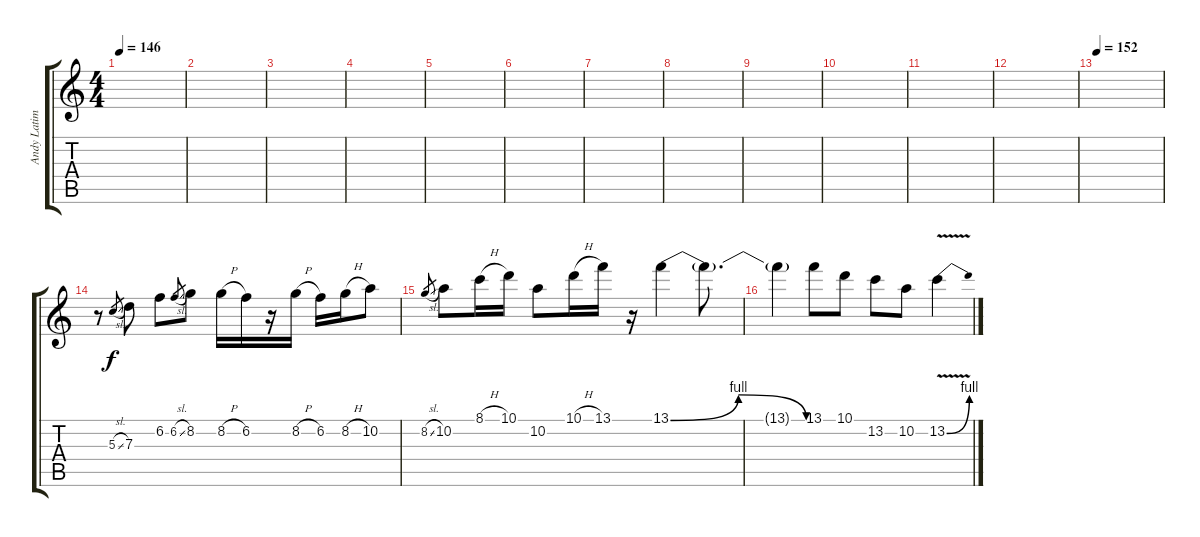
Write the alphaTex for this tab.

\track ("Andy Latimer (guitar solo)" "Andy Latim") {instrument electricguitarclean}
\staff {score tabs}
\tuning (E4 B3 G3 D3 A2 E2) {hide}
\ts (4 4)
\tempo 146
\clef g2
\ks c
|
|
|
|
|
|
|
|
|
|
|
|
\tempo 152
|
r.8 5.3{sl}.8{gr} 7.3.8 6.2.8 6.2{sl}.8{gr} 8.2.8 8.2{h}.16 6.2.16 r.16 8.2{h}.16 6.2.16 8.2{h}.16 10.2.8 |
8.2{sl}.8{gr} 10.2.8 8.1{h}.16 10.1.16 10.2.8 10.1{h}.16 13.1.16 r.16 13.1{be (bendrelease 0 0 15 4 50 4 60 0)}.4 13.1{t}.8{d} |
13.1{t}.4 13.1.8 10.1.8 13.2.8 10.2.8 13.2{be (bend 0 0 60 4) v}.4
